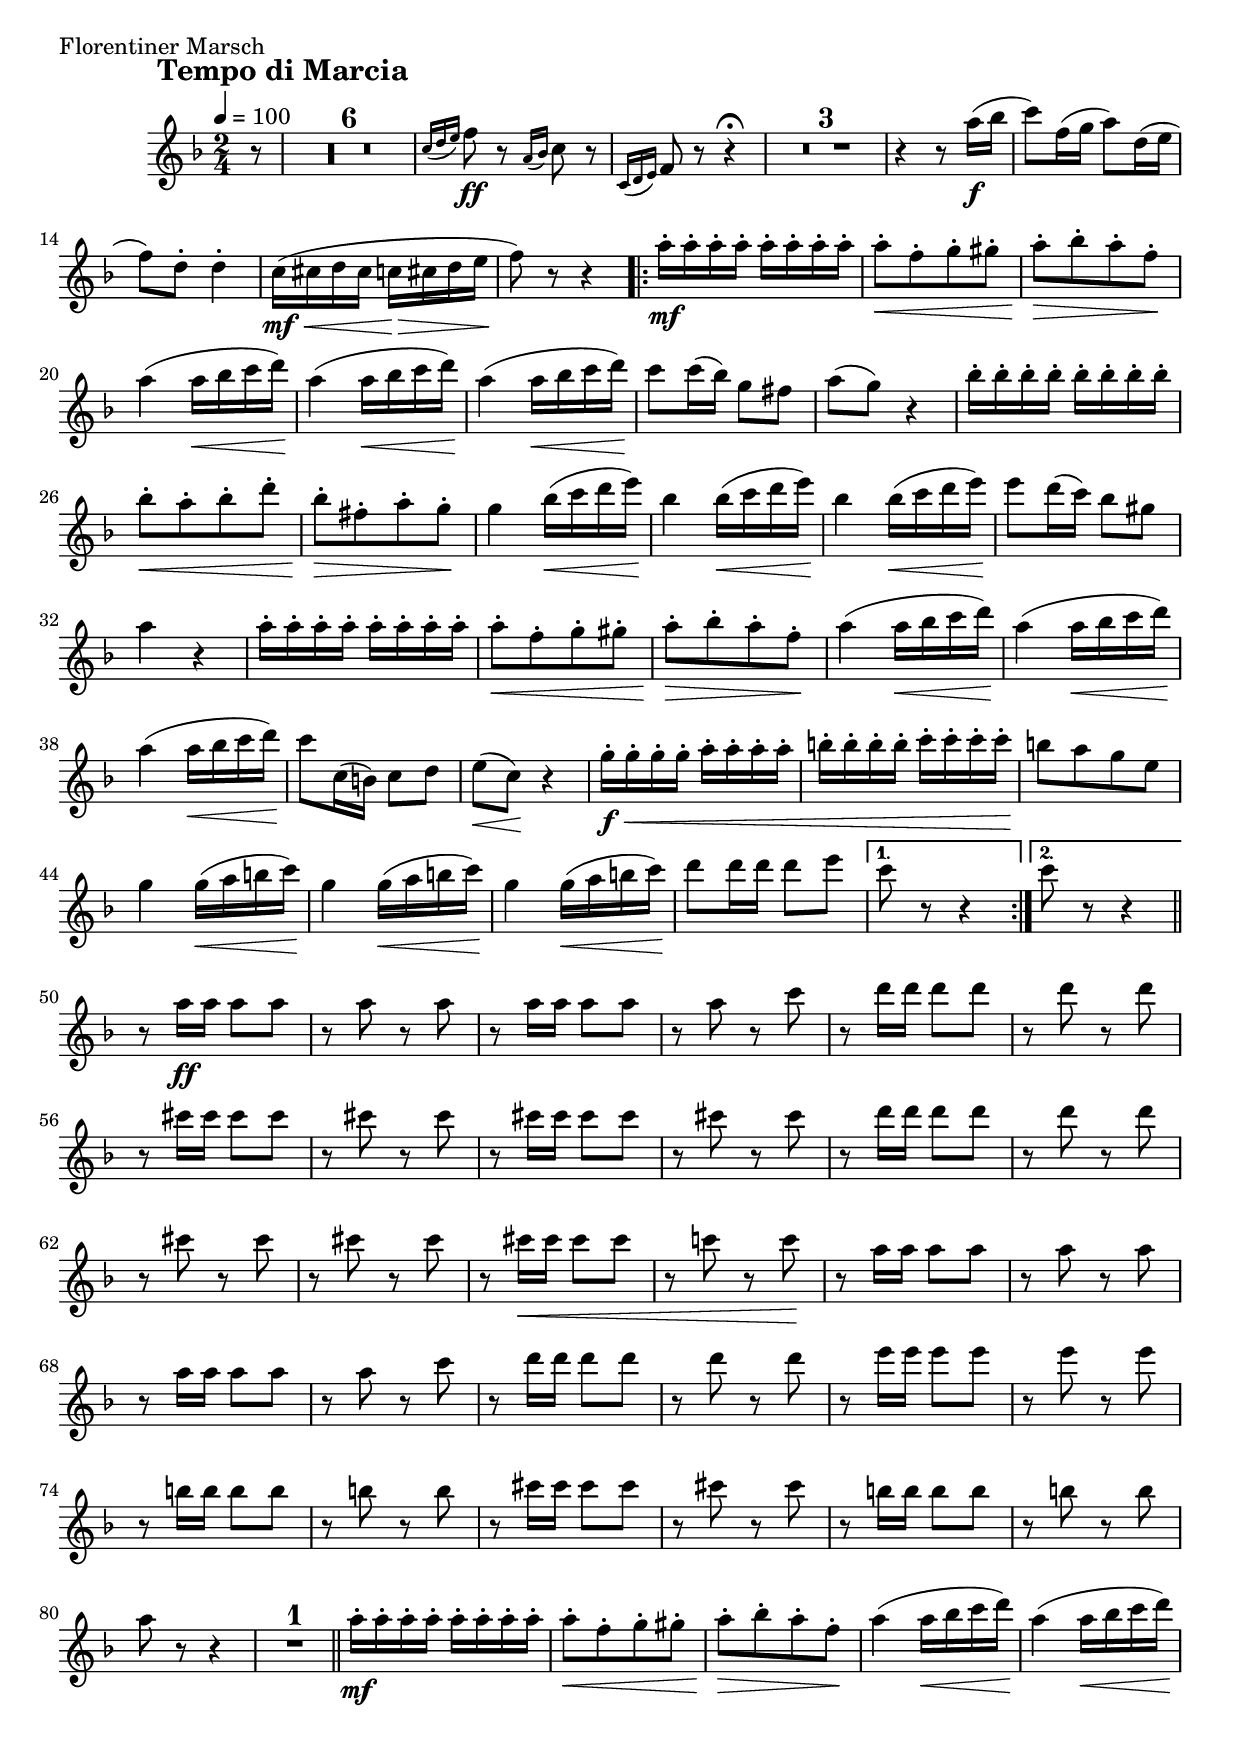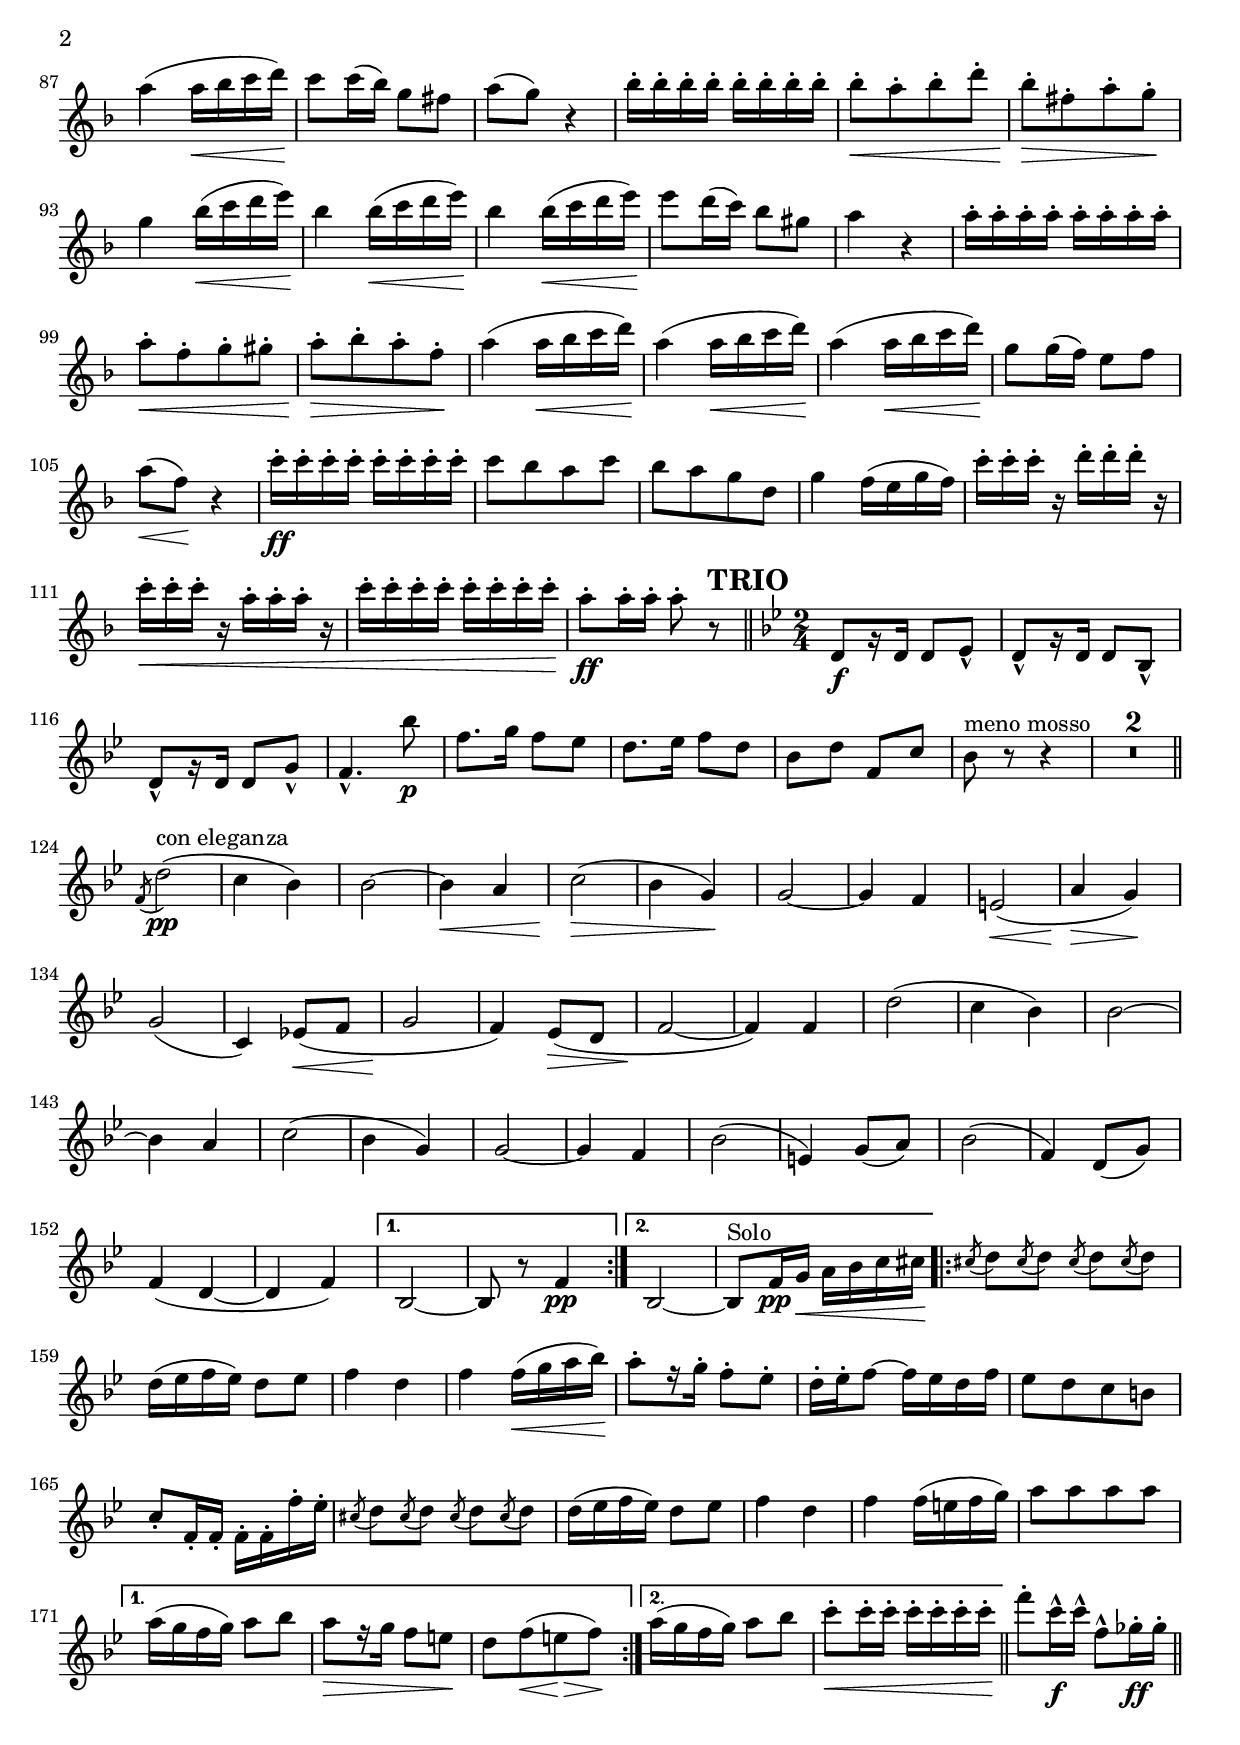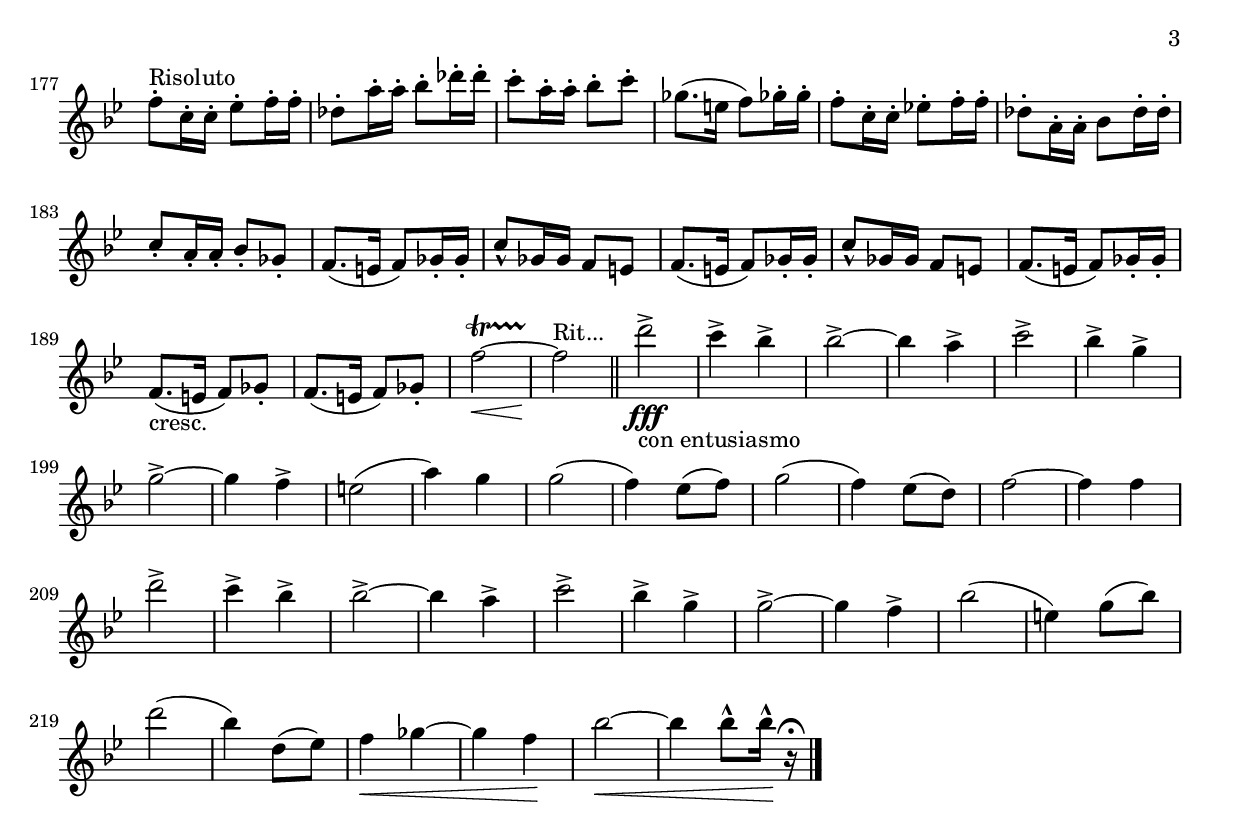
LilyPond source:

\version "2.18.0"
% When ready to include in collection: 1. Comment out top section.
% 				       2. Create include file of relative and
%					  header.
%#(allow-volta-hook "||")
%Comment out from here
%{
#(ly:set-option 'point-and-click #t)
%#(set-default-paper-size "a5" 'landscape)
#(set-default-paper-size "a4" 'portrait)
#(set-global-staff-size 15) % set staff-size when ready to print

\include "Marsch_format.ly"

%...to here
%}
  \score {

    % Svenska Polisens Marscher: 1. Florentiner Marsch (Grands marcia italiano)    
    \relative c'' { 
    	    \key f \major \time 2/4 
    	    \tempo 4 = 100
    	    \compressFullBarRests
    	    \set Score.markFormatter = #format-mark-box-letters
    \partial 8 r8
    \mark \markup {\bold  "Tempo di Marcia"}
    R2*6  | 
    \grace{\stemUp c16 [( d e ) ]  } \stemNeutral f8\ff r 
    \grace{\stemUp a,16 [( bes ) ]  } \stemNeutral c8 r |
    \grace{\stemUp c,16 [( d e ) ]  } \stemNeutral f8 r r4\fermata |
    R2*3 |
    r4 r8 a'16\f (bes | c8) f,16 (g a8) d,16 (e | f8) d-. d4-. |
    c16\mf\< (cis d cis c\> cis d e | f8\!) r r4 |
    
    \repeat volta 2 {
    	a16-.\mf a-. a-. a-.
    	\repeat unfold 4 {a16-.} | a8-.\< [f-. g-. gis-.] | 
    	a-.\> [bes-. a-. f-.\!] | 
    	\repeat unfold 3 {a4 (a16\< bes c d\!)} | c8 c16 (bes) g8 fis |
    	a (g) r4 |
    	\repeat unfold 8 {bes16-.} | bes8-.\< [a-. bes-. d-.] |
    	bes-.\> [fis-. a-. g-.\!] | g4 bes16\< (c d e\!) |
    	\repeat unfold 2 {bes4 bes16\< (c d e\!)} | e8 d16 (c) bes8 gis | a4 r |
    	
    	\repeat unfold 8 {a16-.} | a8-.\< [f-. g-. gis-.] | 
    	a-.\> [bes-. a-. f-.\!] | 
    	\repeat unfold 3 {a4 (a16\< bes c d\!)} | c8 c,16 (b) c8 d | 
    	e\< (c\!) r4 |
    	
    	g'16-.\<\f g-. g-. g-. \repeat unfold 4 {a16-.} |
    	\repeat unfold 4 {b16-.} \repeat unfold 4 {c16-.} | b8\! [a g e] |
    	\repeat unfold 3 {g4 g16\< (a b c\!)} | d8 d16 d d8 e  |
    	
    	 
    } %end repeat
    
    \alternative {
    	{c8 r r4}
    	{c8 r r4\bar "||"}
    } %end alternatives
    
 	r8 a16\ff a a8 a | r a r a | r8 a16 a a8 a | r a r c | r d16 d d8 d |
 	r d r d | r cis16 cis cis8 cis | r cis r cis | r cis16 cis cis8 cis | 
 	r cis r cis |r d16 d d8 d | r d r d | r cis r cis | r cis r cis |
 	r cis16\< cis cis8 cis | r c! r c\! | r8 a16 a a8 a | r a r a | 
 	r8 a16 a a8 a | r a r c | r d16 d d8 d | r d r d | r e16 e e8 e | r e r e |
 	r b!16 b b8 b | r b! r b | r cis16 cis cis8 cis | r cis r cis | 
 	r b16 b b8 b | r b r b | a r r4 | R2^\markup{\normalsize\number 1} \bar "||"

 	a16-.\mf a-. a-. a-.
    \repeat unfold 4 {a16-.} | a8-.\< [f-. g-. gis-.] | 
    a-.\> [bes-. a-. f-.\!] | 
    \repeat unfold 3 {a4 (a16\< bes c d\!)} | c8 c16 (bes) g8 fis |
    a (g) r4 |
    \repeat unfold 8 {bes16-.} | bes8-.\< [a-. bes-. d-.] |
    bes-.\> [fis-. a-. g-.\!] | g4 bes16\< (c d e\!) |
    \repeat unfold 2 {bes4 bes16\< (c d e\!)} | e8 d16 (c) bes8 gis | a4 r |
    
    \repeat unfold 8 {a16-.} | a8-.\< [f-. g-. gis-.] | 
    a-.\> [bes-. a-. f-.\!] | 
    \repeat unfold 3 {a4 (a16\< bes c d\!)} | g,8 g16 (f) e8 f | a\< (f\!) r4 |
    c'16-.\ff c-. c-. c-. \repeat unfold 4 {c-.} | c8 [bes a c] | bes [a g d] |
    g4 f16 (e g f) | \repeat unfold 3 {c'16-.} r \repeat unfold 3 {d16-.} r |
    c16-.\< \repeat unfold 2 {c-.} r \repeat unfold 3 {a-.} r |
    \repeat unfold 7 {c-.} c-.\! | a8-.\ff a16-. a16-. a8-. r \bar "||"
    
    \time 2/4 \key bes \major 
    \mark \markup {\bold  "TRIO"}
    d,,8\f [r16 d] d8 ees-^ | d-^ [r16 d] d8 bes-^ | d8-^ [r16 d] d8 g-^ |
    f4.-^ bes'8\p | f8. g16 f8 ees | d8. ees16 f8 d | bes d f, c' | 
    bes^\markup {meno mosso} r r4 | R2*2 \bar "||"
    
    \repeat volta 2 {
    	\acciaccatura f8 d'2\pp^\markup {con eleganza} ( | c4 bes) | bes2~ | 
    	bes4\< a | c2\> ( | bes4 g\!) | g2~ | g4 f | e2\< ( | a4\> g\!) | g2 ( | 
    	c,4) ees!8\< (f | g2\! | f4) ees8\> (d | f2~\! | f4) f | d'2 ( | 
    	c4 bes) | bes2~ | bes4 a | c2 ( | bes4 g) | g2~ | g4 f | bes2 ( | 
    	e,4) g8 (a) | bes2 ( | f4) d8 (g) | f4 (d~ | d f)   	
    } %end repeat
    
    \alternative {
    	{bes,2~ | bes8 r f'4\pp}
    	{bes,2~ | bes8^\markup {Solo} f'16\pp g\< a bes c cis\!  }
    } %end alternatives

	\repeat volta 2 {
		\repeat unfold 4 {\acciaccatura cis8 d} | d16 (ees f ees) d8 ees | f4 d |
		f f16\<(g a bes\!) | a8-. [r16 g-.] f8-. ees-. | 
		d16-. ees-. f8~ f16 ees d f | ees8 [d c b] | 
		c-. f,16-.f-. f-. f-. f'-. ees-. |
		\repeat unfold 4 {\acciaccatura cis8 d} | d16 (ees f ees) d8 ees | f4 d |
		f f16 (e f g) | a8 [a a a] |
		
	} %end repeat
	
	\alternative {
		{a16 (g f g) a8 bes | a\> [r16 g] f8 e\! | d [f\< (e\> f\!)]}
		{a16 (g f g) a8 bes | c8-.\< c16-. c-. c-. c-. c-. c-.\! \bar "||" }
	} %end alternative

		f8-. c16-^\f c-^ f,8-^ ges16-.\ff ges-. \bar "||" | 	
		f8-.^\markup {Risoluto} c16-. c-. ees8-. f16-. f-. | 
		des8-. a'16-. a-. bes8-. des!16-. des-. |c8-. a16-. a-. bes8-. c-. |
		ges8. (e16 f8) ges!16-. ges-. |f8-. c16-. c-. ees!8-. f16-. f-. | 
		des8-. a16-. a-. bes8 des16-. des-. | c8-. a16-. a-. bes8-. ges-. |
		f8. (e16 f8) ges16-. ges-. | c8-^ ges16 ges f8 e | 
		f8. (e16 f8) ges16-. ges-. | c8-^ ges16 ges f8 e |
		f8. (e16 f8) ges16-. ges-. | f8._\markup {cresc.} (e16 f8) ges8-. |
		f8. (e16 f8) ges8-. |
		f'2~\startTrillSpan\< | f2\stopTrillSpan\!^\markup {Rit...} \bar "||"|

		d'2->\fff_\markup {con entusiasmo} | c4-> bes-> | bes2->~ |bes4 a-> |
		c2-> | bes4-> g-> | g2->~ | g4 f-> | e2 ( | a4) g | g2 ( | f4) ees8 (f)|
		g2 ( | f4) ees8 (d) | f2~ | f4 f | d'2->| c4-> bes-> | bes2->~ |
		bes4 a-> | c2-> | bes4-> g-> | g2->~ | g4 f-> | bes2 ( | e,4) g8 (bes) |
		d2 ( | bes4) d,8 (ees) | f4\< ges~ | ges f\! | bes2~\< |
		bes4 bes8-^ bes16-^\! r\fermata \bar "|."
		
    }%end relative
    
    \header {
    	    piece = "Florentiner Marsch
    	    "
    	    composer = "J. Fucik, Op. 214"
    	}
    \layout {ragged-last = ##t
    	}
    	
%    \midi {}
    
  }%end score

% a \char#229 A \char#197       o
% a \char#228    A \char#196 	e
% o \char#246 O \char#214	oe